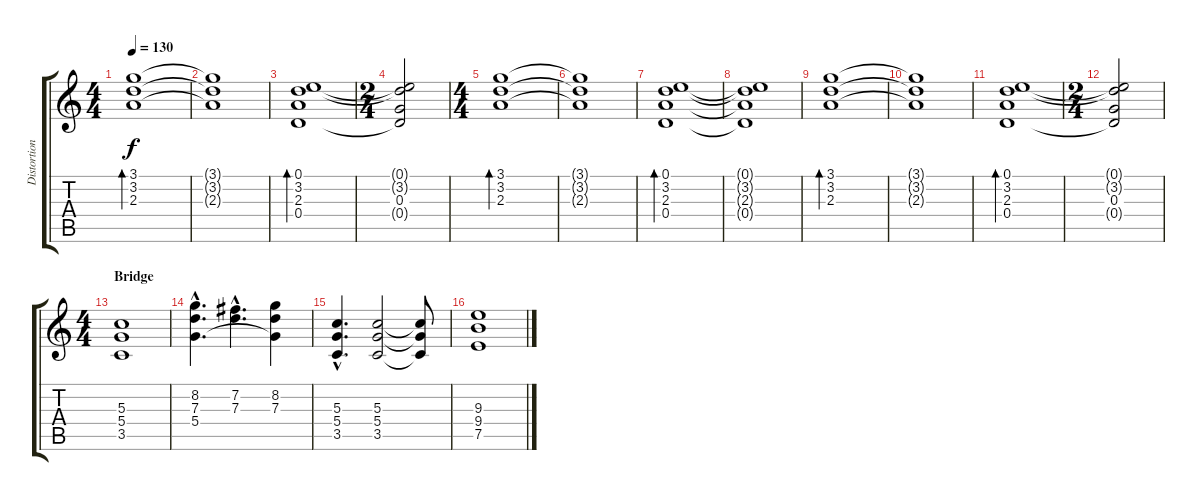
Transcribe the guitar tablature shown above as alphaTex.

\track ("Distortion Guitar" "Distortion") {instrument distortionguitar}
\staff {score tabs}
\tuning (E4 B3 G3 D3 A2 E2) {hide}
\ts (4 4)
\tempo 130
\clef g2
\ks c
(3.1 3.2 2.3).1{bd 480 dy f instrument electricguitarclean} |
(3.1{t} 3.2{t} 2.3{t}).1 |
(0.1 3.2 2.3 0.4).1{bd 480} |
\ts (2 4)
(0.1{t} 3.2{t} 0.3 0.4{t}).2 |
\ts (4 4)
(3.1 3.2 2.3).1{bd 480 instrument electricguitarclean} |
(3.1{t} 3.2{t} 2.3{t}).1 |
(0.1 3.2 2.3 0.4).1{bd 480} |
(0.1{t} 3.2{t} 2.3{t} 0.4{t}).1 |
(3.1 3.2 2.3).1{bd 480 instrument electricguitarclean} |
(3.1{t} 3.2{t} 2.3{t}).1 |
(0.1 3.2 2.3 0.4).1{bd 480} |
\ts (2 4)
(0.1{t} 3.2{t} 0.3 0.4{t}).2 |
\ts (4 4)
\section ("" "Bridge")
(5.3 5.4 3.5).1{instrument distortionguitar} |
(8.2{hac} 7.3{hac} 5.4{hac}).4{d} (7.2{hac} 7.3{hac}).4{d} (8.2 7.3 5.4{t}).4 |
(5.3{hac} 5.4{hac} 3.5{hac}).4{d} (5.3 5.4 3.5).2 (5.3{t} 5.4{t} 3.5{t}).8 |
(9.3 9.4 7.5).1
